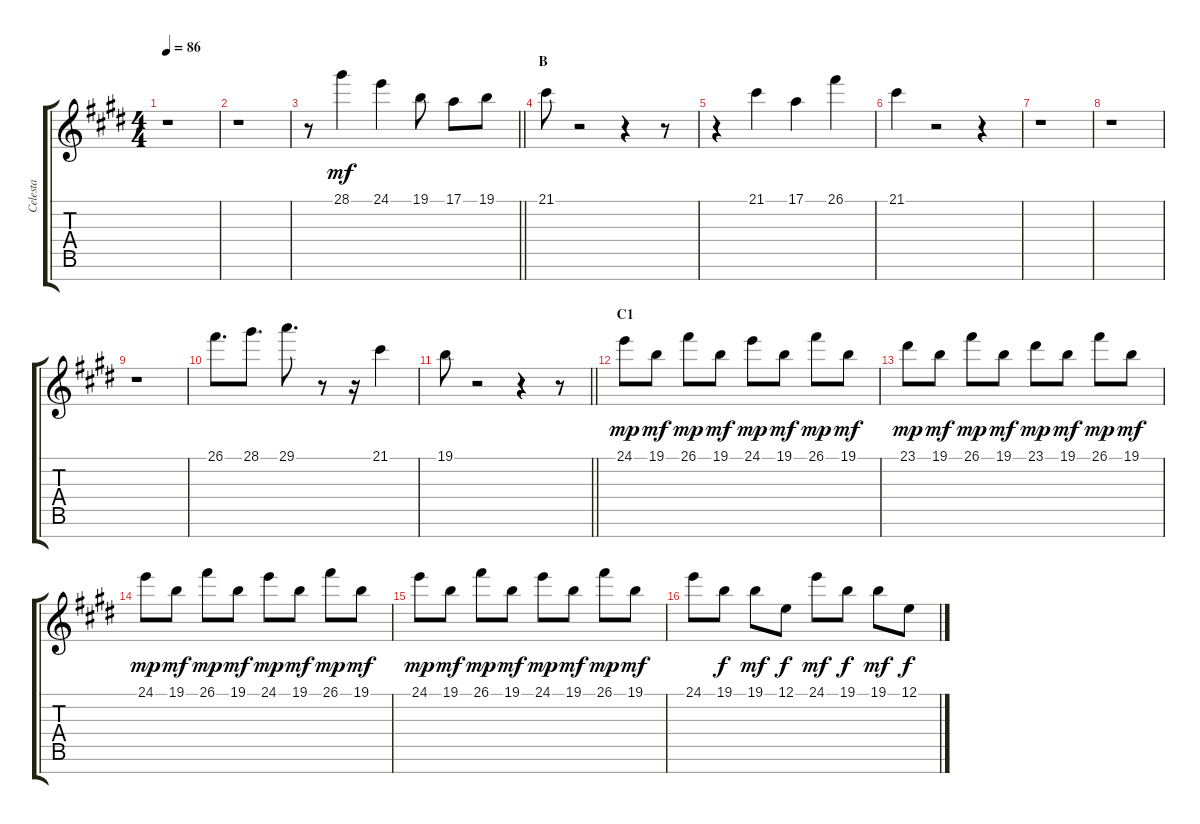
\track ("Celesta" "Celesta") {instrument fx3crystal}
\staff {score tabs}
\tuning (E4 B3 G3 D3 A2 E2 B1) {hide}
\ts (4 4)
\tempo 86
\clef g2
\ks e
r.1{dy f} |
r.1 |
\barLineRight lightlight
r.8 28.1.4{dy mf} 24.1.4 19.1.8 17.1.8 19.1.8 |
\section ("" "B")
21.1.8 r.2 r.4 r.8 |
r.4 21.1.4 17.1.4 26.1.4 |
21.1.4 r.2 r.4 |
r.1 |
r.1 |
r.1 |
26.1.8{d} 28.1.8{d} 29.1.8{d} r.8 r.16 21.1.4 |
\barLineRight lightlight
19.1.8 r.2 r.4 r.8 |
\section ("" "C1")
24.1.8{dy mp} 19.1.8{dy mf} 26.1.8{dy mp} 19.1.8{dy mf} 24.1.8{dy mp} 19.1.8{dy mf} 26.1.8{dy mp} 19.1.8{dy mf} |
23.1.8{dy mp} 19.1.8{dy mf} 26.1.8{dy mp} 19.1.8{dy mf} 23.1.8{dy mp} 19.1.8{dy mf} 26.1.8{dy mp} 19.1.8{dy mf} |
24.1.8{dy mp} 19.1.8{dy mf} 26.1.8{dy mp} 19.1.8{dy mf} 24.1.8{dy mp} 19.1.8{dy mf} 26.1.8{dy mp} 19.1.8{dy mf} |
24.1.8{dy mp} 19.1.8{dy mf} 26.1.8{dy mp} 19.1.8{dy mf} 24.1.8{dy mp} 19.1.8{dy mf} 26.1.8{dy mp} 19.1.8{dy mf} |
24.1.8 19.1.8{dy f} 19.1.8{dy mf} 12.1.8{dy f} 24.1.8{dy mf} 19.1.8{dy f} 19.1.8{dy mf} 12.1.8{dy f}
